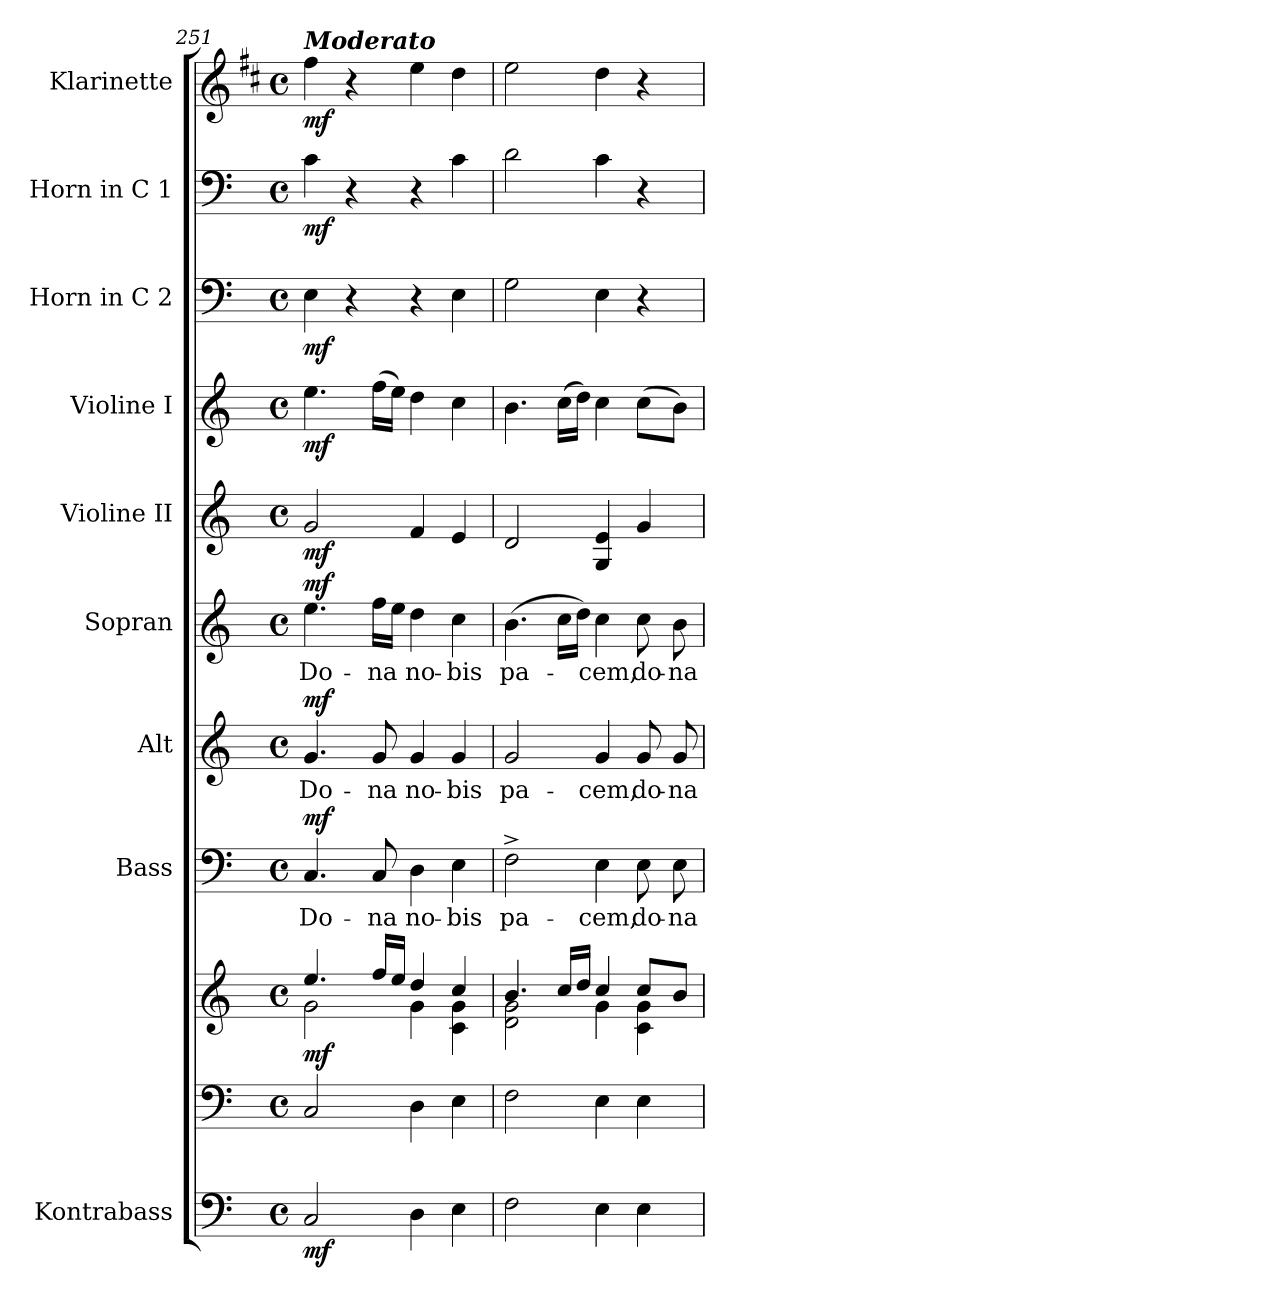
**kern	**dynam	**kern	**kern	**dynam	**kern	**text	**dynam	**kern	**text	**dynam	**kern	**text	**dynam	**kern	**dynam	**kern	**dynam	**kern	**dynam	**kern	**dynam	**kern	**dynam
*part10	*part10	*part9	*part9	*part9	*part8	*part8	*part8	*part7	*part7	*part7	*part6	*part6	*part6	*part5	*part5	*part4	*part4	*part3	*part3	*part2	*part2	*part1	*part1
*staff11	*staff11	*staff10	*staff9	*staff9/10	*staff8	*staff8	*staff8	*staff7	*staff7	*staff7	*staff6	*staff6	*staff6	*staff5	*staff5	*staff4	*staff4	*staff3	*staff3	*staff2	*staff2	*staff1	*staff1
*I"Kontrabass	*	*	*	*	*I"Bass	*	*	*I"Alt	*	*	*I"Sopran	*	*	*I"Violine II	*	*I"Violine I	*	*I"Horn in C 2	*	*I"Horn in C 1	*	*I"Klarinette	*
*I'Kb.	*	*	*	*	*I'B.	*	*	*I'A.	*	*	*I'S.	*	*	*I'Vl. II	*	*I'Vl. I	*	*I'Horn 2	*	*I'Horn 1	*	*I'Kl.	*
*clefF4	*	*clefF4	*clefG2	*	*clefF4	*	*	*clefG2	*	*	*clefG2	*	*	*clefG2	*	*clefG2	*	*clefF4	*	*clefF4	*	*clefG2	*
*ITrd7c12	*	*	*	*	*	*	*	*	*	*	*	*	*	*	*	*	*	*	*	*	*	*ITrd1c2	*
*k[]	*	*k[]	*k[]	*	*k[]	*	*	*k[]	*	*	*k[]	*	*	*k[]	*	*k[]	*	*k[]	*	*k[]	*	*k[]	*
*C:	*	*C:	*C:	*	*C:	*	*	*C:	*	*	*C:	*	*	*C:	*	*C:	*	*C:	*	*C:	*	*C:	*
*M4/4	*	*M4/4	*M4/4	*	*M4/4	*	*	*M4/4	*	*	*M4/4	*	*	*M4/4	*	*M4/4	*	*M4/4	*	*M4/4	*	*M4/4	*
*met(c)	*	*met(c)	*met(c)	*	*met(c)	*	*	*met(c)	*	*	*met(c)	*	*	*met(c)	*	*met(c)	*	*met(c)	*	*met(c)	*	*met(c)	*
=251	=251	=251	=251	=251	=251	=251	=251	=251	=251	=251	=251	=251	=251	=251	=251	=251	=251	=251	=251	=251	=251	=251	=251
*	*	*	*^	*	*	*	*	*	*	*	*	*	*	*	*	*	*	*	*	*	*	*	*
!	!	!	!	!	!	!	!	!	!	!	!	!	!	!	!	!	!	!	!	!	!	!	!LO:TX:a:Bi:t=Moderato	!
!	!LO:DY:b	!	!	!	!LO:DY:b	!	!LO:LY:b	!LO:DY:a	!	!LO:LY:b	!LO:DY:a	!	!LO:LY:b	!LO:DY:a	!	!LO:DY:b	!	!LO:DY:b	!	!LO:DY:b	!	!LO:DY:b	!	!LO:DY:b
2CC/	mf	2C/	4.ee/	2g\	mf	4.C/	Do-	mf	4.g/	Do-	mf	4.ee\	Do-	mf	2g/	mf	4.ee\	mf	4E\	mf	4c\	mf	4ee\	mf
.	.	.	.	.	.	.	.	.	.	.	.	.	.	.	.	.	.	.	4r	.	4r	.	4r	.
!	!	!	!	!	!	!	!LO:LY:b	!	!	!LO:LY:b	!	!	!LO:LY:b	!	!	!	!	!	!	!	!	!	!	!
.	.	.	16ff/LL	.	.	8C/	-na	.	8g/	-na	.	16ff\LL	-na	.	.	.	(>16ff\LL	.	.	.	.	.	.	.
.	.	.	16ee/JJ	.	.	.	.	.	.	.	.	16ee\JJ	.	.	.	.	16ee\JJ)	.	.	.	.	.	.	.
!	!	!	!	!	!	!	!LO:LY:b	!	!	!LO:LY:b	!	!	!LO:LY:b	!	!	!	!	!	!	!	!	!	!	!
4DD\	.	4D\	4dd/	4g\	.	4D\	no-	.	4g/	no-	.	4dd\	no-	.	4f/	.	4dd\	.	4r	.	4r	.	4dd\	.
!	!	!	!	!	!	!	!LO:LY:b	!	!	!LO:LY:b	!	!	!LO:LY:b	!	!	!	!	!	!	!	!	!	!	!
4EE\	.	4E\	4cc/	4c\ 4g\	.	4E\	-bis	.	4g/	-bis	.	4cc\	-bis	.	4e/	.	4cc\	.	4E\	.	4c\	.	4cc\	.
=252	=252	=252	=252	=252	=252	=252	=252	=252	=252	=252	=252	=252	=252	=252	=252	=252	=252	=252	=252	=252	=252	=252	=252	=252
!	!	!	!	!	!	!	!LO:LY:b	!	!	!LO:LY:b	!	!	!LO:LY:b	!	!	!	!	!	!	!	!	!	!	!
2FF\	.	2F\	4.b/	2d\ 2g\	.	2F^>\	pa-	.	2g/	pa-	.	(>4.b\	pa-	.	2d/	.	4.b\	.	2G\	.	2d\	.	2dd\	.
.	.	.	16cc/LL	.	.	.	.	.	.	.	.	16cc\LL	.	.	.	.	(>16cc\LL	.	.	.	.	.	.	.
.	.	.	16dd/JJ	.	.	.	.	.	.	.	.	16dd\JJ)	.	.	.	.	16dd\JJ)	.	.	.	.	.	.	.
!	!	!	!	!	!	!	!LO:LY:b	!	!	!LO:LY:b	!	!	!LO:LY:b	!	!	!	!	!	!	!	!	!	!	!
4EE\	.	4E\	4cc/	4g\	.	4E\	-cem,	.	4g/	-cem,	.	4cc\	-cem,	.	4G/ 4e/	.	4cc\	.	4E\	.	4c\	.	4cc\	.
!	!	!	!	!	!	!	!LO:LY:b	!	!	!LO:LY:b	!	!	!LO:LY:b	!	!	!	!	!	!	!	!	!	!	!
4EE\	.	4E\	8cc/L	4c\ 4g\	.	8E\	do-	.	8g/	do-	.	8cc\	do-	.	4g/	.	(>8cc\L	.	4r	.	4r	.	4r	.
!	!	!	!	!	!	!	!LO:LY:b	!	!	!LO:LY:b	!	!	!LO:LY:b	!	!	!	!	!	!	!	!	!	!	!
.	.	.	8b/J	.	.	8E\	-na	.	8g/	-na	.	8b\	-na	.	.	.	8b\J)	.	.	.	.	.	.	.
*	*	*	*v	*v	*	*	*	*	*	*	*	*	*	*	*	*	*	*	*	*	*	*	*	*
=	=	=	=	=	=	=	=	=	=	=	=	=	=	=	=	=	=	=	=	=	=	=	=
*-	*-	*-	*-	*-	*-	*-	*-	*-	*-	*-	*-	*-	*-	*-	*-	*-	*-	*-	*-	*-	*-	*-	*-
